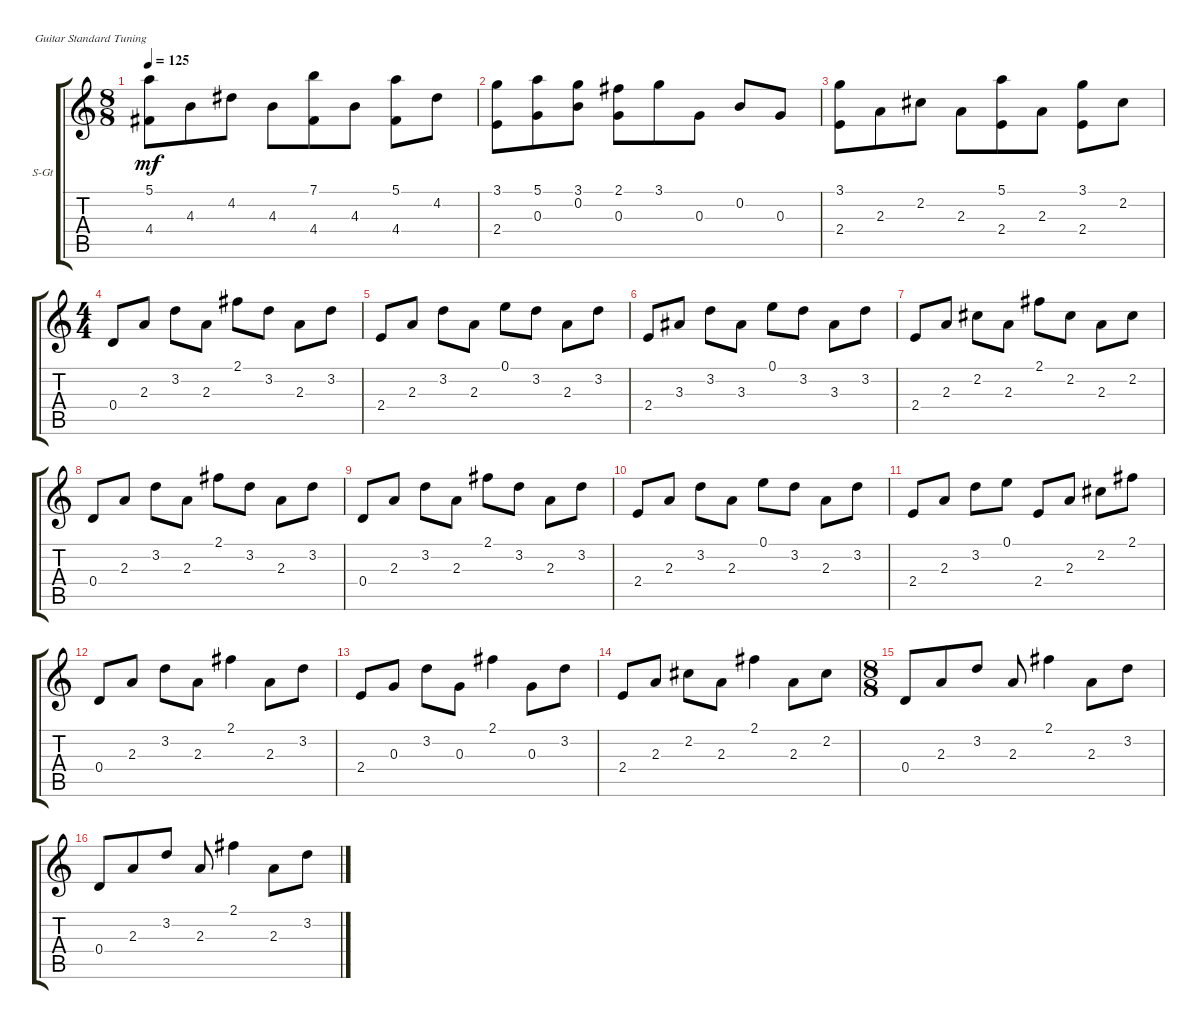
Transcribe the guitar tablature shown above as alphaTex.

\defaultSystemsLayout 4
\bracketExtendMode groupsimilarinstruments
\firstSystemTrackNameOrientation horizontal
\otherSystemsTrackNameOrientation horizontal
\track ("Steel Guitar" "S-Gt") {instrument acousticguitarsteel}
\staff {score tabs}
\tuning (E4 B3 G3 D3 A2 E2)
\ts (8 8)
\tempo 125
\clef g2
\ks c
(4.4 5.1).8{dy mf} 4.3.8 4.2.8 4.3.8 (7.1 4.4).8 4.3.8 (5.1 4.4).8 4.2.8 |
(2.4 3.1).8 (0.3 5.1).8 (0.2 3.1).8 (0.3 2.1).8 3.1.8 0.3.8 0.2.8 0.3.8 |
(2.4 3.1).8 2.3.8 2.2.8 2.3.8 (5.1 2.4).8 2.3.8 (2.4 3.1).8 2.2.8 |
\ts (4 4)
0.4.8 2.3.8 3.2.8 2.3.8 2.1.8 3.2.8 2.3.8 3.2.8 |
2.4.8 2.3.8 3.2.8 2.3.8 0.1.8 3.2.8 2.3.8 3.2.8 |
2.4.8 3.3.8 3.2.8 3.3.8 0.1.8 3.2.8 3.3.8 3.2.8 |
2.4.8 2.3.8 2.2.8 2.3.8 2.1.8 2.2.8 2.3.8 2.2.8 |
0.4.8 2.3.8 3.2.8 2.3.8 2.1.8 3.2.8 2.3.8 3.2.8 |
0.4.8 2.3.8 3.2.8 2.3.8 2.1.8 3.2.8 2.3.8 3.2.8 |
2.4.8 2.3.8 3.2.8 2.3.8 0.1.8 3.2.8 2.3.8 3.2.8 |
2.4.8 2.3.8 3.2.8 0.1.8 2.4.8 2.3.8 2.2.8 2.1.8 |
0.4.8 2.3.8 3.2.8 2.3.8 2.1.4 2.3.8 3.2.8 |
2.4.8 0.3.8 3.2.8 0.3.8 2.1.4 0.3.8 3.2.8 |
2.4.8 2.3.8 2.2.8 2.3.8 2.1.4 2.3.8 2.2.8 |
\ts (8 8)
0.4.8 2.3.8 3.2.8 2.3.8 2.1.4 2.3.8 3.2.8 |
0.4.8 2.3.8 3.2.8 2.3.8 2.1.4 2.3.8 3.2.8
